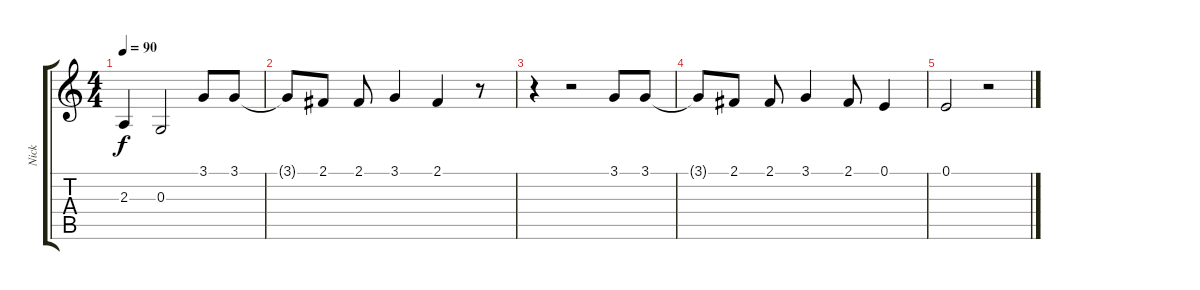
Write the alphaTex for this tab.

\track ("Nick" "Nick") {instrument lead6voice}
\staff {score tabs}
\tuning (E4 B3 G3 D3 A2 E2) {hide}
\ts (4 4)
\tempo 90
\clef g2
\ks c
2.3.4{dy f} 0.3.2 3.1.8 3.1.8 |
3.1{t}.8 2.1.8 2.1.8 3.1.4 2.1.4 r.8 |
r.4 r.2 3.1.8 3.1.8 |
3.1{t}.8 2.1.8 2.1.8 3.1.4 2.1.8 0.1.4 |
0.1.2 r.2
